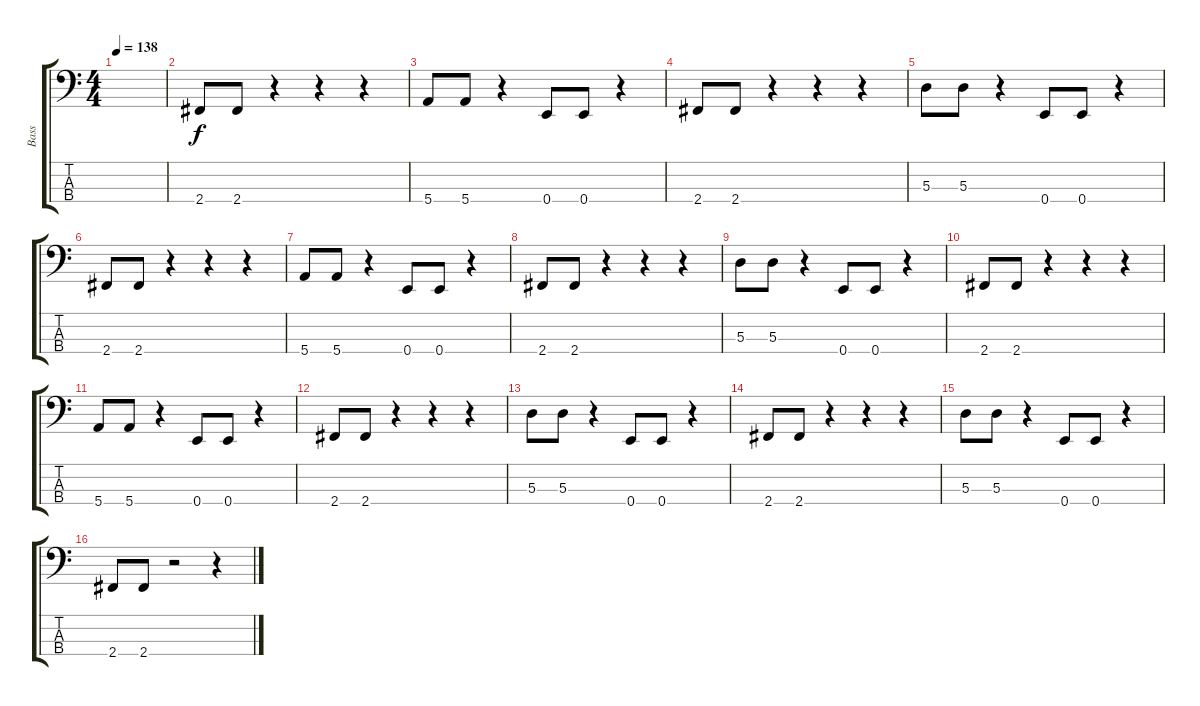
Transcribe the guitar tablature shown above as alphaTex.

\track ("Bass" "Bass") {instrument electricbasspick}
\staff {score tabs}
\tuning (G2 D2 A1 E1) {hide}
\ts (4 4)
\tempo 138
\clef f4
\ks c
|
2.4.8 2.4.8 r.4 r.4 r.4 |
5.4.8 5.4.8 r.4 0.4.8 0.4.8 r.4 |
2.4.8 2.4.8 r.4 r.4 r.4 |
5.3.8 5.3.8 r.4 0.4.8 0.4.8 r.4 |
2.4.8 2.4.8 r.4 r.4 r.4 |
5.4.8 5.4.8 r.4 0.4.8 0.4.8 r.4 |
2.4.8 2.4.8 r.4 r.4 r.4 |
5.3.8 5.3.8 r.4 0.4.8 0.4.8 r.4 |
2.4.8 2.4.8 r.4 r.4 r.4 |
5.4.8 5.4.8 r.4 0.4.8 0.4.8 r.4 |
2.4.8 2.4.8 r.4 r.4 r.4 |
5.3.8 5.3.8 r.4 0.4.8 0.4.8 r.4 |
2.4.8 2.4.8 r.4 r.4 r.4 |
5.3.8 5.3.8 r.4 0.4.8 0.4.8 r.4 |
2.4.8 2.4.8 r.2 r.4
